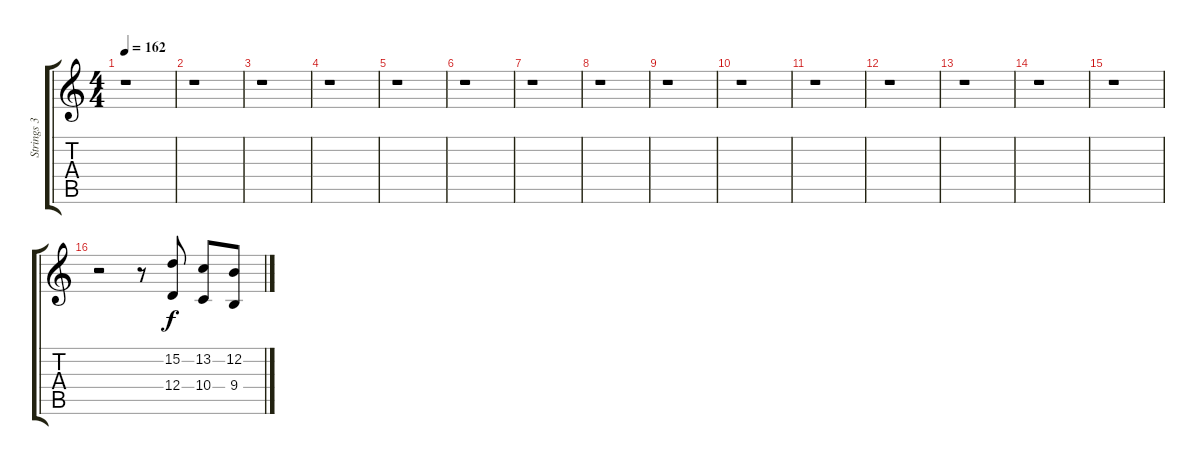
\track ("Strings 3" "Strings 3") {instrument stringensemble1}
\staff {score tabs}
\tuning (E4 B3 G3 D3 A2 E2) {hide}
\ts (4 4)
\tempo 162
\clef g2
\ks c
r.1{dy f} |
r.1 |
r.1 |
r.1 |
r.1 |
r.1 |
r.1 |
r.1 |
r.1 |
r.1 |
r.1 |
r.1 |
r.1 |
r.1 |
r.1 |
\section ("" "")
r.2 r.8 (15.2 12.4).8 (13.2 10.4).8 (12.2 9.4).8
